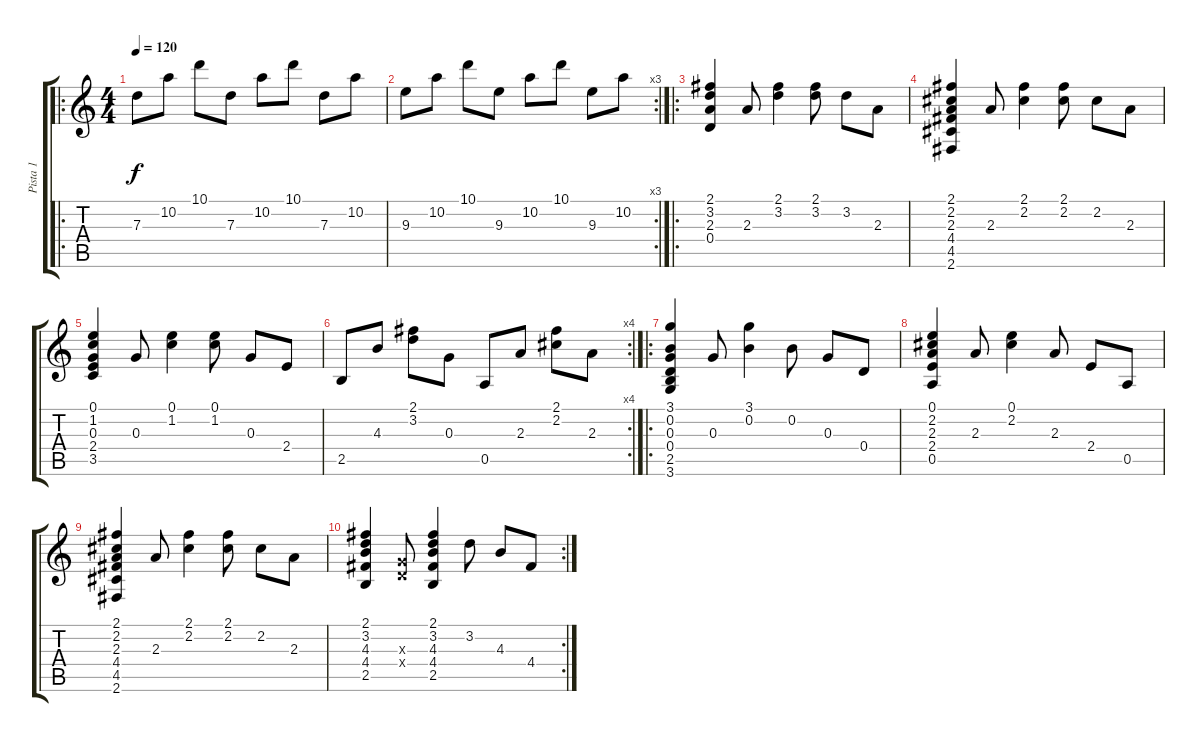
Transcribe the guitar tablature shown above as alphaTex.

\track ("Pista 1" "Pista 1") {instrument acousticguitarsteel}
\staff {score tabs}
\tuning (E4 B3 G3 D3 A2 E2) {hide}
\ro
\ts (4 4)
\tempo 120
\clef g2
\ks c
7.3.8{dy f instrument acousticguitarsteel} 10.2.8 10.1.8 7.3.8 10.2.8 10.1.8 7.3.8 10.2.8 |
\rc 3
9.3.8 10.2.8 10.1.8 9.3.8 10.2.8 10.1.8 9.3.8 10.2.8 |
\ro
(2.1 3.2 2.3 0.4).4 2.3.8 (2.1 3.2).4 (2.1 3.2).8 3.2.8 2.3.8 |
(2.1 2.2 2.3 4.4 4.5 2.6).4 2.3.8 (2.1 2.2).4 (2.1 2.2).8 2.2.8 2.3.8 |
(0.1 1.2 0.3 2.4 3.5).4 0.3.8 (0.1 1.2).4 (0.1 1.2).8 0.3.8 2.4.8 |
\rc 4
2.5.8 4.3.8 (2.1 3.2).8 0.3.8 0.5.8 2.3.8 (2.1 2.2).8 2.3.8 |
\ro
(3.1 0.2 0.3 0.4 2.5 3.6).4 0.3.8 (3.1 0.2).4 0.2.8 0.3.8 0.4.8 |
(0.1 2.2 2.3 2.4 0.5).4 2.3.8 (0.1 2.2).4 2.3.8 2.4.8 0.5.8 |
(2.1 2.2 2.3 4.4 4.5 2.6).4 2.3.8 (2.1 2.2).4 (2.1 2.2).8 2.2.8 2.3.8 |
\rc 2
(2.1 3.2 4.3 4.4 2.5).4 (0.3{x} 0.4{x}).8 (2.1 3.2 4.3 4.4 2.5).4 3.2.8 4.3.8 4.4.8
